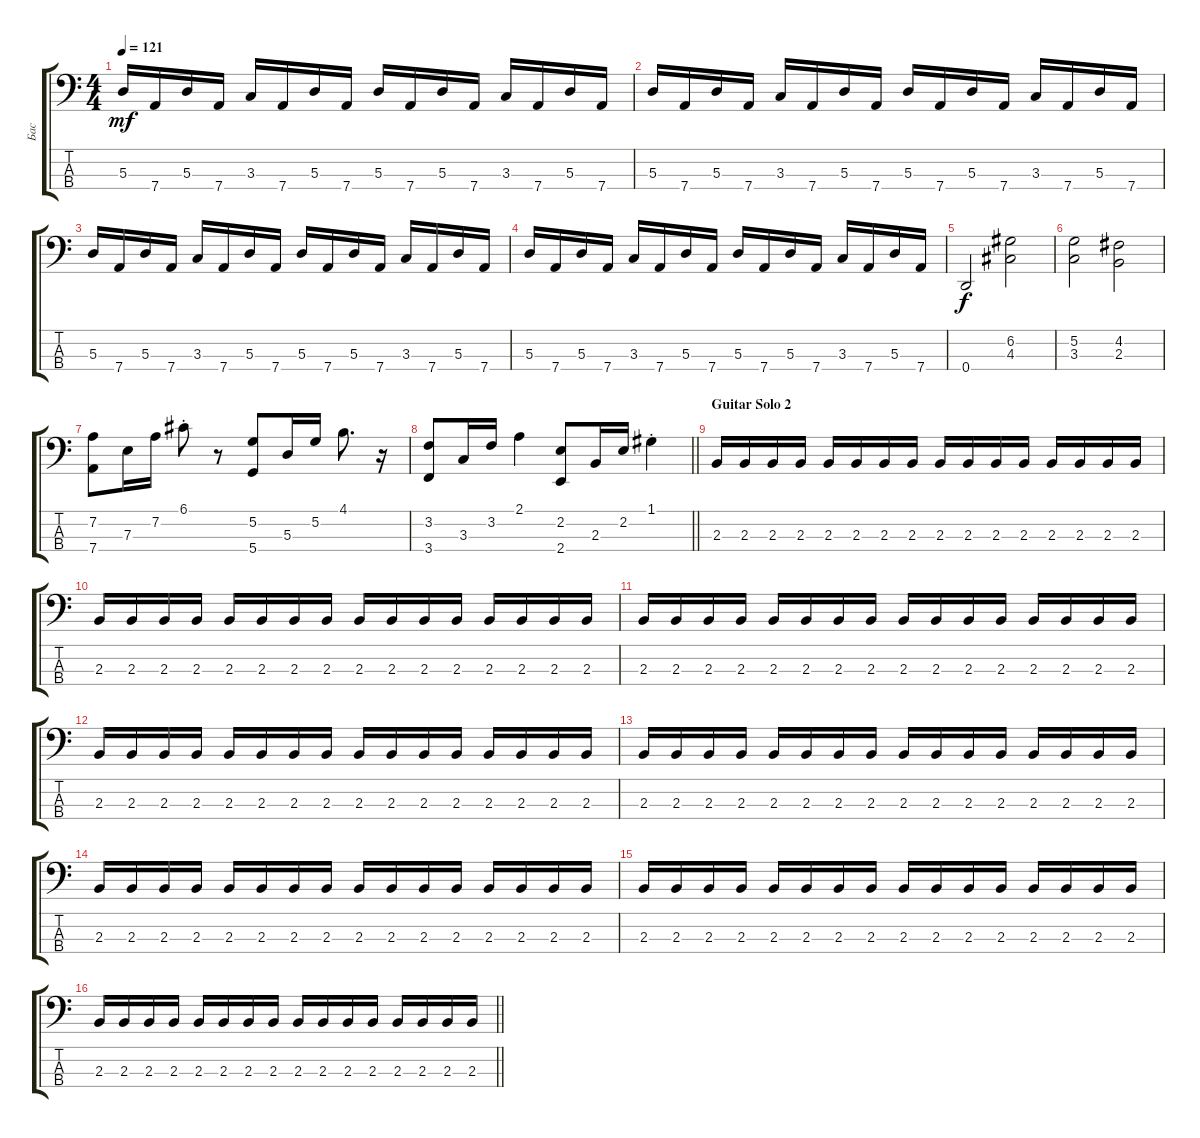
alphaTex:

\track ("Бас" "Бас") {instrument electricbassfinger}
\staff {score tabs}
\tuning (G2 D2 A1 D1) {hide}
\ts (4 4)
\tempo 121
\clef f4
\ks aminor
5.3.16{dy mf} 7.4.16 5.3.16 7.4.16 3.3.16 7.4.16 5.3.16 7.4.16 5.3.16 7.4.16 5.3.16 7.4.16 3.3.16 7.4.16 5.3.16 7.4.16 |
5.3.16 7.4.16 5.3.16 7.4.16 3.3.16 7.4.16 5.3.16 7.4.16 5.3.16 7.4.16 5.3.16 7.4.16 3.3.16 7.4.16 5.3.16 7.4.16 |
5.3.16 7.4.16 5.3.16 7.4.16 3.3.16 7.4.16 5.3.16 7.4.16 5.3.16 7.4.16 5.3.16 7.4.16 3.3.16 7.4.16 5.3.16 7.4.16 |
5.3.16 7.4.16 5.3.16 7.4.16 3.3.16 7.4.16 5.3.16 7.4.16 5.3.16 7.4.16 5.3.16 7.4.16 3.3.16 7.4.16 5.3.16 7.4.16 |
0.4.2{dy f} (6.2 4.3).2 |
(5.2 3.3).2 (4.2 2.3).2 |
(7.2 7.4).8 7.3.16 7.2.16 6.1{st}.8 r.8 (5.2 5.4).8 5.3.16 5.2.16 4.1.8{d} r.16 |
\barLineRight lightlight
(3.2 3.4).8 3.3.16 3.2.16 2.1.4 (2.2 2.4).8 2.3.16 2.2.16 1.1{st}.4 |
\section ("" "Guitar Solo 2")
2.3.16 2.3.16 2.3.16 2.3.16 2.3.16 2.3.16 2.3.16 2.3.16 2.3.16 2.3.16 2.3.16 2.3.16 2.3.16 2.3.16 2.3.16 2.3.16 |
2.3.16 2.3.16 2.3.16 2.3.16 2.3.16 2.3.16 2.3.16 2.3.16 2.3.16 2.3.16 2.3.16 2.3.16 2.3.16 2.3.16 2.3.16 2.3.16 |
2.3.16 2.3.16 2.3.16 2.3.16 2.3.16 2.3.16 2.3.16 2.3.16 2.3.16 2.3.16 2.3.16 2.3.16 2.3.16 2.3.16 2.3.16 2.3.16 |
2.3.16 2.3.16 2.3.16 2.3.16 2.3.16 2.3.16 2.3.16 2.3.16 2.3.16 2.3.16 2.3.16 2.3.16 2.3.16 2.3.16 2.3.16 2.3.16 |
2.3.16 2.3.16 2.3.16 2.3.16 2.3.16 2.3.16 2.3.16 2.3.16 2.3.16 2.3.16 2.3.16 2.3.16 2.3.16 2.3.16 2.3.16 2.3.16 |
2.3.16 2.3.16 2.3.16 2.3.16 2.3.16 2.3.16 2.3.16 2.3.16 2.3.16 2.3.16 2.3.16 2.3.16 2.3.16 2.3.16 2.3.16 2.3.16 |
2.3.16 2.3.16 2.3.16 2.3.16 2.3.16 2.3.16 2.3.16 2.3.16 2.3.16 2.3.16 2.3.16 2.3.16 2.3.16 2.3.16 2.3.16 2.3.16 |
\barLineRight lightlight
2.3.16 2.3.16 2.3.16 2.3.16 2.3.16 2.3.16 2.3.16 2.3.16 2.3.16 2.3.16 2.3.16 2.3.16 2.3.16 2.3.16 2.3.16 2.3.16
